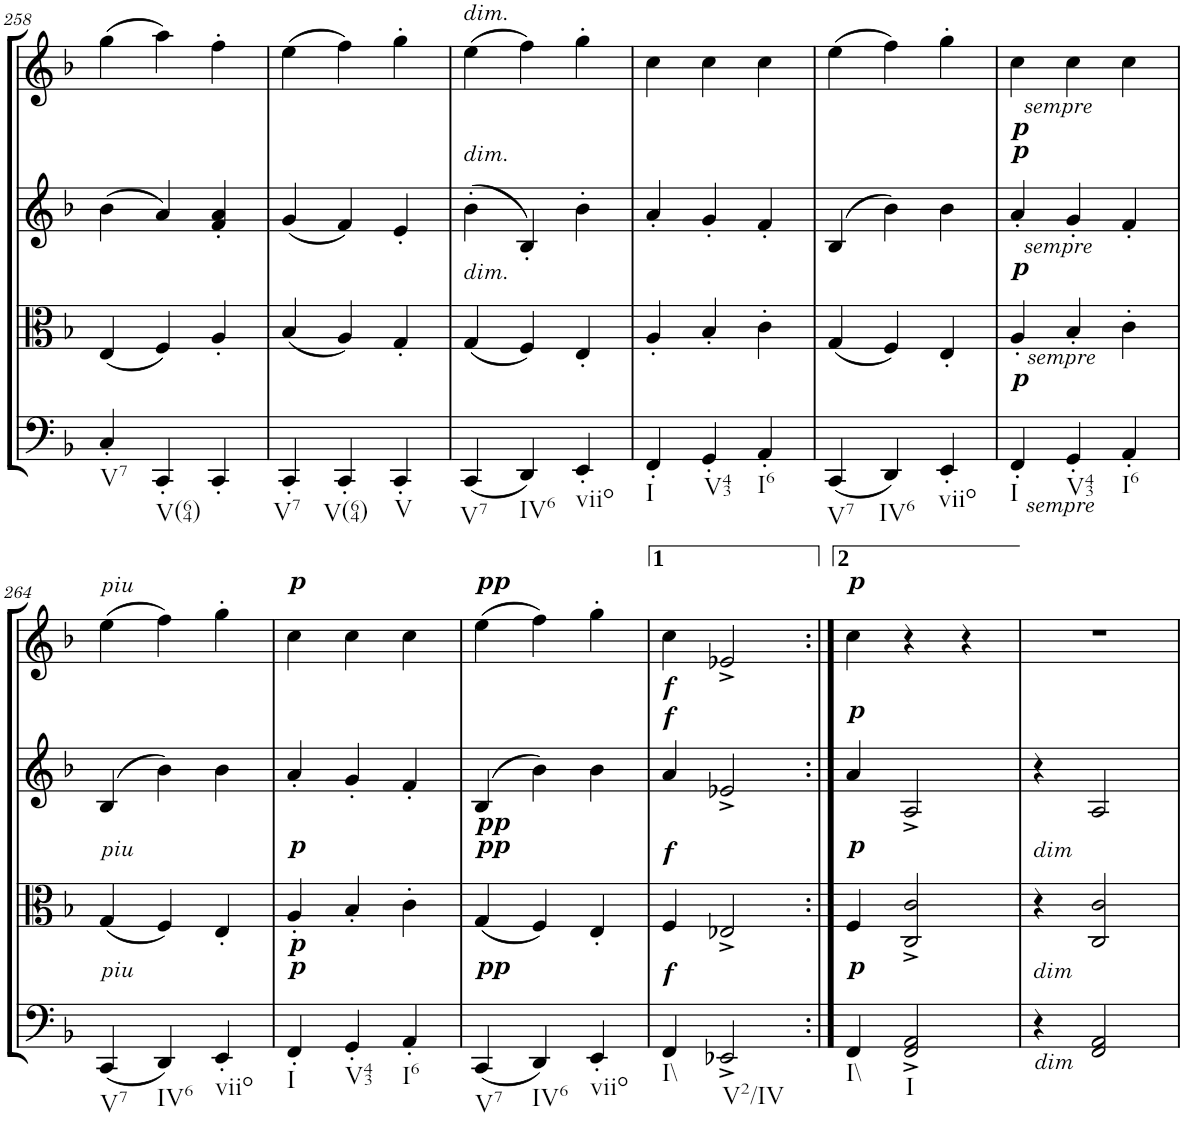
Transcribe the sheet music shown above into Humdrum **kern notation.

**kern	**kern	**kern	**kern
*part4	*part3	*part2	*part1
*staff4	*staff3	*staff2	*staff1
*I"Cello	*I"Viola	*I"2nd Violin	*I"1st Violin
*	*I'Vla	*I'Vln	*I'Vln
!!LO:PB:g=z
*clefF4	*clefC3	*clefG2	*clefG2
*k[b-]	*k[b-]	*k[b-]	*k[b-]
*F:	*F:	*F:	*F:
*M3/4	*M3/4	*M3/4	*M3/4
=258	=258	=258	=258
!LO:TX:b:t=V7	!	!	!
4C'/	(4E/	(4b-\	(4gg\
!LO:TX:b:t=V(64)	!	!	!
4CC'/	4F/)	4a/)	4aa\)
4CC'/	4A'/	4f/' 4a/'	4ff'\
=259	=259	=259	=259
!LO:TX:b:t=V7	!	!	!
4CC'/	(4B-/	(4g/	(4ee\
!LO:TX:b:t=V(64)	!	!	!
4CC'/	4A/)	4f/)	4ff\)
!LO:TX:b:t=V	!	!	!
4CC'/	4G'/	4e'/	4gg'\
=260	=260	=260	=260
!	!	!	!LO:TX:a:i:t=dim.
!	!	!LO:TX:a:i:t=dim.	!
!	!LO:TX:a:i:t=dim.	!	!
!LO:TX:b:t=V7	!	!	!
(4CC/	(4G/	(4b-'\	(4ee\
!LO:TX:b:t=IV6	!	!	!
4DD/)	4F/)	4B-'/)	4ff\)
!LO:TX:b:t=viio	!	!	!
4EE'/	4E'/	4b-'\	4gg'\
=261	=261	=261	=261
!LO:TX:b:t=I	!	!	!
4FF'/	4A'/	4a'/	4cc\
!LO:TX:b:t=V43	!	!	!
4GG'/	4B-'/	4g'/	4cc\
!LO:TX:b:t=I6	!	!	!
4AA'/	4c'\	4f'/	4cc\
=262	=262	=262	=262
!LO:TX:b:t=V7	!	!	!
(4CC/	(4G/	(4B-/	(4ee\
!LO:TX:b:t=IV6	!	!	!
4DD/)	4F/)	4b-\)	4ff\)
!LO:TX:b:t=viio	!	!	!
4EE'/	4E'/	4b-\	4gg'\
=263	=263	=263	=263
!	!	!LO:TX:a:Bi:t=p	!
!	!	!LO:TX:a:Bi:t=p	!
!	!	!LO:TX:a:i:t=sempre	!
!	!	!LO:TX:b:i:t=sempre	!
!	!LO:TX:a:Bi:t=p	!	!
!	!LO:TX:b:i:t=sempre	!	!
!LO:TX:a:Bi:t=p	!	!	!
!LO:TX:b:i:t=sempre	!	!	!
!LO:TX:b:t=I	!	!	!
4FF'/	4A'/	4a'/	4cc\
!LO:TX:b:t=V43	!	!	!
4GG'/	4B-'/	4g'/	4cc\
!LO:TX:b:t=I6	!	!	!
4AA'/	4c'\	4f'/	4cc\
!!LO:LB:g=z
=264	=264	=264	=264
!	!	!	!LO:TX:a:i:t=piu
!	!LO:TX:a:i:t=piu	!	!
!LO:TX:a:i:t=piu	!	!	!
!LO:TX:b:t=V7	!	!	!
(4CC/	(4G/	(4B-/	(4ee\
!LO:TX:b:t=IV6	!	!	!
4DD/)	4F/)	4b-\)	4ff\)
!LO:TX:b:t=viio	!	!	!
4EE'/	4E'/	4b-\	4gg'\
=265	=265	=265	=265
!	!	!	!LO:TX:a:Bi:t=p
!	!LO:TX:a:Bi:t=p	!	!
!LO:TX:a:Bi:t=p	!	!	!
!LO:TX:a:Bi:t=p	!	!	!
!LO:TX:b:t=I	!	!	!
4FF'/	4A'/	4a'/	4cc\
!LO:TX:b:t=V43	!	!	!
4GG'/	4B-'/	4g'/	4cc\
!LO:TX:b:t=I6	!	!	!
4AA'/	4c'\	4f'/	4cc\
=266	=266	=266	=266
!	!	!	!LO:TX:a:Bi:t=pp
!	!LO:TX:a:Bi:t=pp	!	!
!	!LO:TX:a:Bi:t=pp	!	!
!LO:TX:a:Bi:t=pp	!	!	!
!LO:TX:b:t=V7	!	!	!
(4CC/	(4G/	(4B-/	(4ee\
!LO:TX:b:t=IV6	!	!	!
4DD/)	4F/)	4b-\)	4ff\)
!LO:TX:b:t=viio	!	!	!
4EE'/	4E'/	4b-\	4gg'\
=267	=267	=267	=267
!	!	!LO:TX:a:Bi:t=f	!
!	!	!LO:TX:a:Bi:t=f	!
!	!LO:TX:a:Bi:t=f	!	!
!LO:TX:a:Bi:t=f	!	!	!
!LO:TX:b:t=I\\	!	!	!
4FF/	4F/	4a/	4cc\
!LO:TX:b:t=V2/IV	!	!	!
2EE-X^/	2E-X^/	2e-X^/	2e-X^/
=267X1:|!	=267X1:|!	=267X1:|!	=267X1:|!
!	!	!	!LO:TX:a:Bi:t=p
!	!	!LO:TX:a:Bi:t=p	!
!	!LO:TX:a:Bi:t=p	!	!
!LO:TX:a:Bi:t=p	!	!	!
!LO:TX:b:t=I\\	!	!	!
4FF/	4F/	4a/	4cc\
!LO:TX:b:t=I	!	!	!
2FF/^ 2AA/^	2C/^ 2c/^	2A^/	4r
.	.	.	4r
=268	=268	=268	=268
!	!LO:TX:a:i:t=dim	!	!
!LO:TX:a:i:t=dim	!	!	!
!LO:TX:b:i:t=dim	!	!	!
4r	4r	4r	2.r
2FF/ 2AA/	2C/ 2c/	2A/	.
=	=	=	=
*-	*-	*-	*-
